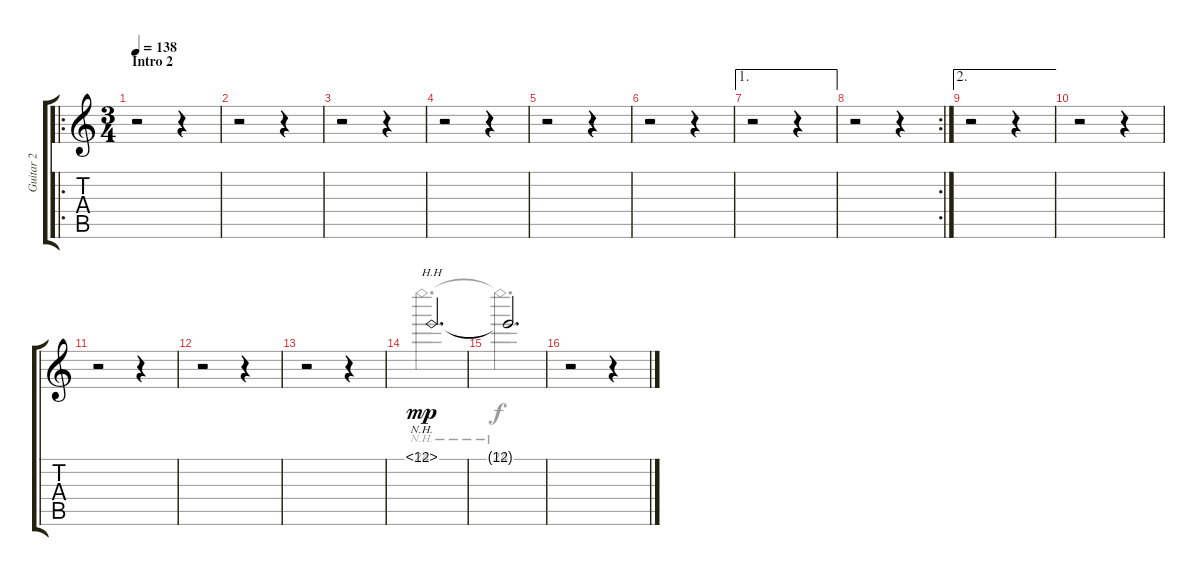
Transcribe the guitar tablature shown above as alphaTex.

\track ("Guitar 2" "Guitar 2") {instrument electricguitarclean}
\staff {score tabs}
\tuning (E4 B3 G3 D3 A2 E2) {hide}
\voice
\ro
\ts (3 4)
\section ("" "Intro 2")
\tempo 138
\clef g2
\ks c
r.2{dy mp} r.4 |
r.2 r.4 |
r.2 r.4 |
r.2 r.4 |
r.2 r.4 |
r.2 r.4 |
\ae 1
r.2 r.4 |
\rc 2
r.2 r.4 |
\ae 2
r.2 r.4 |
r.2 r.4 |
r.2 r.4 |
r.2 r.4 |
r.2 r.4 |
12.1{nh}.2{d txt "H.H "} |
12.1{t}.2{d} |
r.2 r.4
\voice
\clef g2
\ottava regular
\simile none
\ks c
|
|
|
|
|
|
|
|
|
|
|
|
|
24.1{nh}.2{d} |
24.1{nh t}.2{d dy f} |
